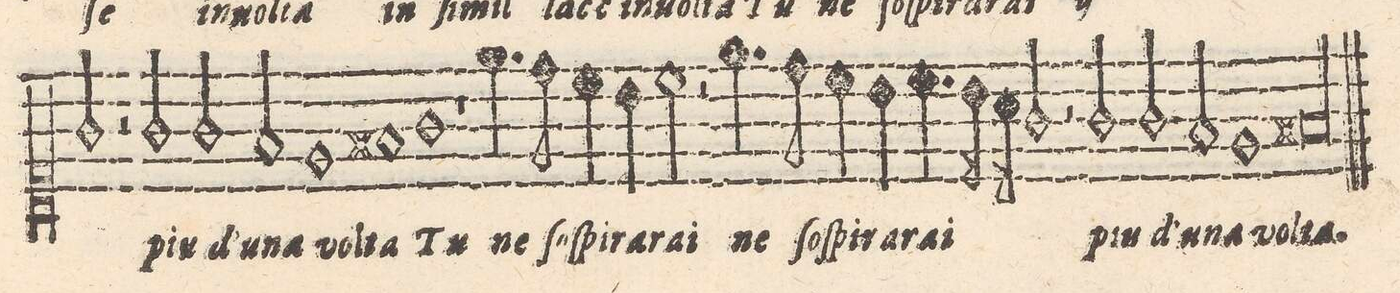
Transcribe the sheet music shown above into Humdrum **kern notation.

**kern	**text
*I"CANTO	*
*clefC1	*
*k[]	*
*met(C)	*
*M2/1	*
2g/	.
=35-	=35-
2r	.
2g/	piu
2g/	d'u-
2fny/	-na
=36-	=36-
1e	vol-
1f#X	-ta
=37-	=37-
1g	Tu
1r	.
=38-	=38-
4.ee\	ne
8dd\	ſo-
4cc\	-ſpi-
4b\	-ra-
2cc\	-rai
2r	.
=39-	=39-
4.ee\	ne
8dd\	ſo-
4cc\	-ſpi-
4b\	-ra-
4.cc\	-rai
16b\	.
16a\	.
2g/	.
=40-	=40-
2r	.
2g/	piu
2g/	d'u-
2fny/	-na
=41-	=41-
1e	vol-
1f#Xl	-ta.
==	==
*-	*-
